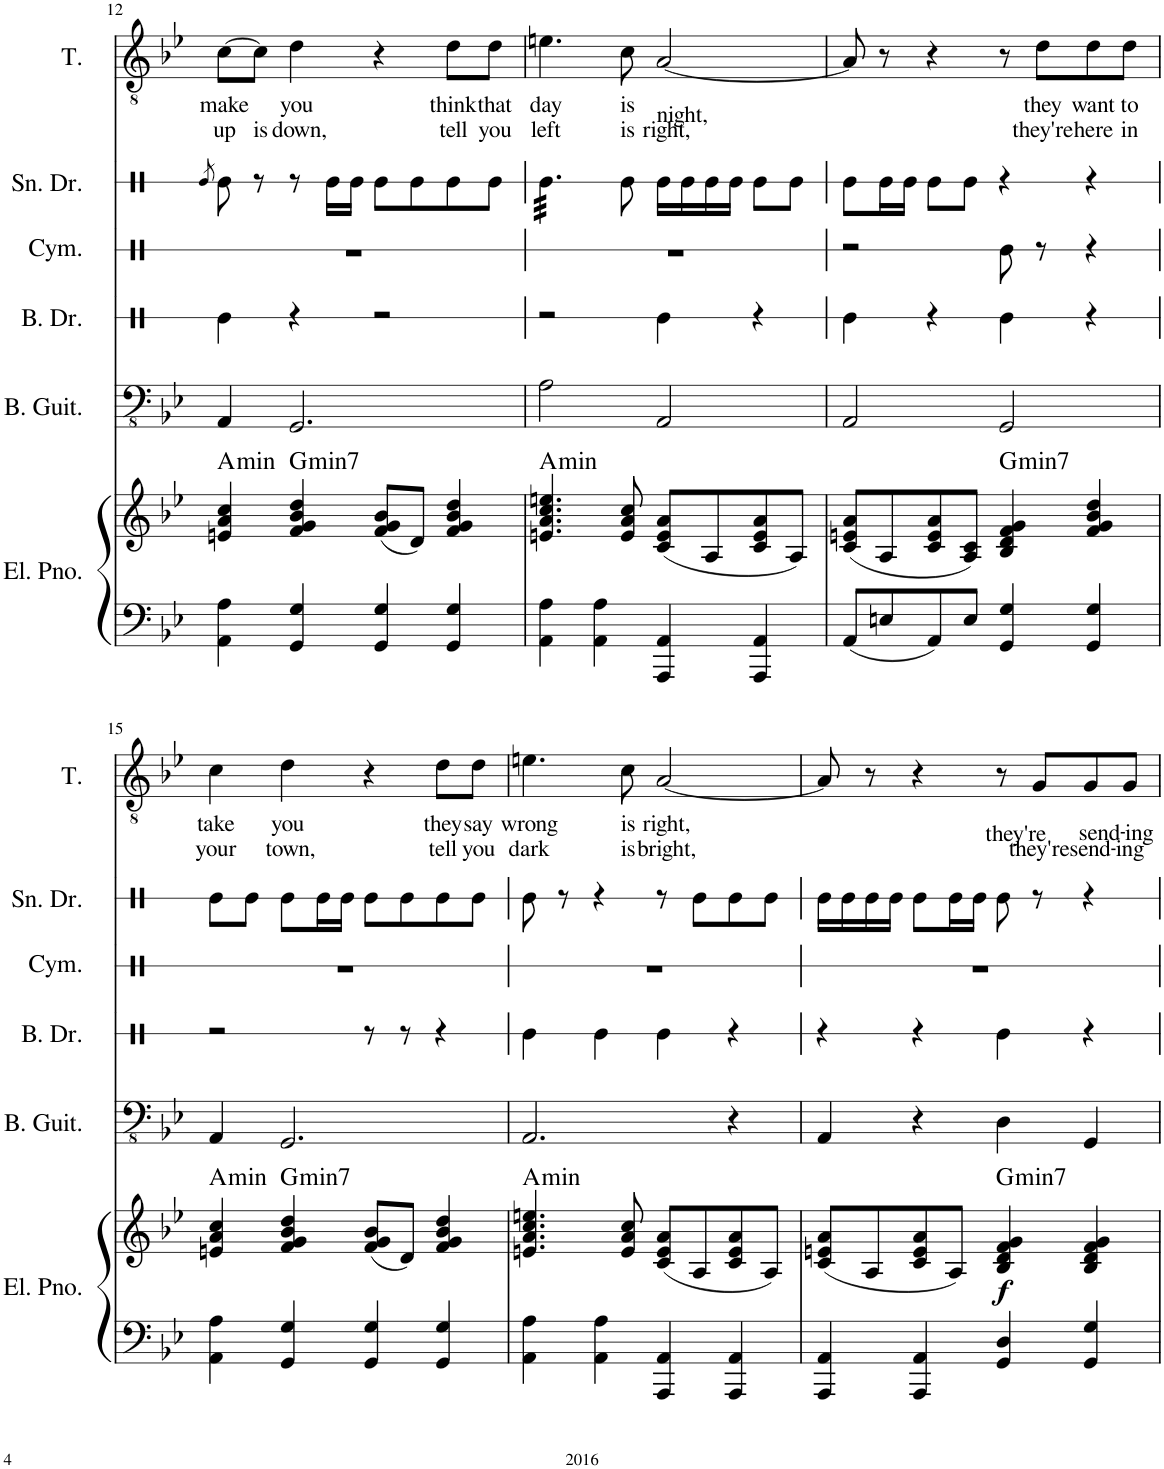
**kern	**kern	**dynam	**harte	**kern	**kern	**kern	**kern	**kern	**text	**text
*part6	*part6	*part6	*part6	*part5	*part4	*part3	*part2	*part1	*part1	*part1
*staff7	*staff6	*staff6/7	*	*staff5	*staff4	*staff3	*staff2	*staff1	*staff1	*staff1
*I"Electric Piano	*	*	*	*I"Bass Guitar	*I"Bass Drum	*I"Cymbal	*I"Snare Drum	*I"Tenor	*	*
*I'El. Pno.	*	*	*	*I'B. Guit.	*I'B. Dr.	*I'Cym.	*I'Sn. Dr.	*I'T.	*	*
!!LO:PB:g=z
*clefF4	*clefG2	*	*	*clefFv4	*clefX	*clefX	*clefX	*clefGv2	*	*
*k[b-e-]	*k[b-e-]	*	*	*k[b-e-]	*k[]	*k[]	*k[]	*k[b-e-]	*	*
*M4/4	*M4/4	*	*	*M4/4	*M4/4	*M4/4	*M4/4	*M4/4	*	*
=12	=12	=12	=12	=12	=12	=12	=12	=12	=12	=12
.	.	.	.	.	.	.	8qRe/	.	.	.
!	!	!	!LO:H:kt=min	!	!	!	!	!	!LO:LY:b	!LO:LY:b
4AA\ 4A\	4en/ 4a/ 4cc/	.	A:min	4AAA/	4Re\	1r	8Re\	[8c\L	make	up
!	!	!	!	!	!	!	!	!	!	!LO:LY:b
.	.	.	.	.	.	.	8r	8c\J]	.	is
!	!	!	!LO:H:kt=min7	!	!	!	!	!	!LO:LY:b	!LO:LY:b
4GG/ 4G/	4f/ 4g/ 4b-/ 4dd/	.	G:min7	2.GGG/	4r	.	8r	4d\	you	down,
.	.	.	.	.	.	.	16Re\LL	.	.	.
.	.	.	.	.	.	.	16Re\JJ	.	.	.
4GG/ 4G/	(8f/ 8g/ 8b-/L	.	.	.	2r	.	8Re\L	4r	.	.
.	8d/J)	.	.	.	.	.	8Re\	.	.	.
!	!	!	!	!	!	!	!	!	!LO:LY:b	!LO:LY:b
4GG/ 4G/	4f/ 4g/ 4b-/ 4dd/	.	.	.	.	.	8Re\	8d\L	think	tell
!	!	!	!	!	!	!	!	!	!LO:LY:b	!LO:LY:b
.	.	.	.	.	.	.	8Re\J	8d\J	that	you
=13	=13	=13	=13	=13	=13	=13	=13	=13	=13	=13
!	!	!	!LO:H:kt=min	!	!	!	!	!	!LO:LY:b	!LO:LY:b
*	*	*	*	*	*	*	*tremolo	*	*	*
4AA\ 4A\	4.en/ 4.a/ 4.cc/ 4.een/	.	A:min	2AA\	2r	1r	32Re\LLL	4.en\	day	left
.	.	.	.	.	.	.	32Re\	.	.	.
.	.	.	.	.	.	.	32Re\	.	.	.
.	.	.	.	.	.	.	32Re\	.	.	.
.	.	.	.	.	.	.	32Re\	.	.	.
.	.	.	.	.	.	.	32Re\	.	.	.
.	.	.	.	.	.	.	32Re\	.	.	.
.	.	.	.	.	.	.	32Re\	.	.	.
4AA\ 4A\	.	.	.	.	.	.	32Re\	.	.	.
.	.	.	.	.	.	.	32Re\	.	.	.
.	.	.	.	.	.	.	32Re\	.	.	.
.	.	.	.	.	.	.	32Re\JJJ	.	.	.
*	*	*	*	*	*	*	*Xtremolo	*	*	*
!	!	!	!	!	!	!	!	!	!LO:LY:b	!LO:LY:b
.	8e/ 8a/ 8cc/	.	.	.	.	.	8Re\	8c\	is	is
!	!	!	!	!	!	!	!	!	!LO:LY:b	!LO:LY:b
4AAA/ 4AA/	(8c/ 8e/ 8a/L	.	.	2AAA/	4Re\	.	16Re\LL	[2A/	night,	right,
.	.	.	.	.	.	.	16Re\	.	.	.
.	8A/	.	.	.	.	.	16Re\	.	.	.
.	.	.	.	.	.	.	16Re\JJ	.	.	.
4AAA/ 4AA/	8c/ 8e/ 8a/	.	.	.	4r	.	8Re\L	.	.	.
.	8A/J)	.	.	.	.	.	8Re\J	.	.	.
=14	=14	=14	=14	=14	=14	=14	=14	=14	=14	=14
8AA/L	(8c/ 8en/ 8a/L	.	.	2AAA/	4Re\	2r	8Re\L	8A/]	.	.
8En/	8A/	.	.	.	.	.	16Re\L	8r	.	.
.	.	.	.	.	.	.	16Re\JJ	.	.	.
8AA/	8c/ 8e/ 8a/	.	.	.	4r	.	8Re\L	4r	.	.
8E/J	8A/ 8c/J)	.	.	.	.	.	8Re\J	.	.	.
!	!	!	!LO:H:kt=min7	!	!	!	!	!	!	!
4GG/ 4G/	4B-/ 4d/ 4f/ 4g/	.	G:min7	2GGG/	4Re\	8Re\	4r	8r	.	.
!	!	!	!	!	!	!	!	!	!LO:LY:b	!LO:LY:b
.	.	.	.	.	.	8r	.	8d\L	they	they're
!	!	!	!	!	!	!	!	!	!LO:LY:b	!LO:LY:b
4GG/ 4G/	4f/ 4g/ 4b-/ 4dd/	.	.	.	4r	4r	4r	8d\	want	here
!	!	!	!	!	!	!	!	!	!LO:LY:b	!LO:LY:b
.	.	.	.	.	.	.	.	8d\J	to	in
!!LO:LB:g=z
=15	=15	=15	=15	=15	=15	=15	=15	=15	=15	=15
!	!	!	!LO:H:kt=min	!	!	!	!	!	!LO:LY:b	!LO:LY:b
4AA\ 4A\	4en/ 4a/ 4cc/	.	A:min	4AAA/	2r	1r	8Re\L	4c\	take	your
.	.	.	.	.	.	.	8Re\J	.	.	.
!	!	!	!LO:H:kt=min7	!	!	!	!	!	!LO:LY:b	!LO:LY:b
4GG/ 4G/	4f/ 4g/ 4b-/ 4dd/	.	G:min7	2.GGG/	.	.	8Re\L	4d\	you	town,
.	.	.	.	.	.	.	16Re\L	.	.	.
.	.	.	.	.	.	.	16Re\JJ	.	.	.
4GG/ 4G/	(8f/ 8g/ 8b-/L	.	.	.	8r	.	8Re\L	4r	.	.
.	8d/J)	.	.	.	8r	.	8Re\	.	.	.
!	!	!	!	!	!	!	!	!	!LO:LY:b	!LO:LY:b
4GG/ 4G/	4f/ 4g/ 4b-/ 4dd/	.	.	.	4r	.	8Re\	8d\L	they	tell
!	!	!	!	!	!	!	!	!	!LO:LY:b	!LO:LY:b
.	.	.	.	.	.	.	8Re\J	8d\J	say	you
=16	=16	=16	=16	=16	=16	=16	=16	=16	=16	=16
!	!	!	!LO:H:kt=min	!	!	!	!	!	!LO:LY:b	!LO:LY:b
4AA\ 4A\	4.en/ 4.a/ 4.cc/ 4.een/	.	A:min	2.AAA/	4Re\	1r	8Re\	4.en\	wrong	dark
.	.	.	.	.	.	.	8r	.	.	.
4AA\ 4A\	.	.	.	.	4Re\	.	4r	.	.	.
!	!	!	!	!	!	!	!	!	!LO:LY:b	!LO:LY:b
.	8e/ 8a/ 8cc/	.	.	.	.	.	.	8c\	is	is
!	!	!	!	!	!	!	!	!	!LO:LY:b	!LO:LY:b
4AAA/ 4AA/	(8c/ 8e/ 8a/L	.	.	.	4Re\	.	8r	[2A/	right,	bright,
.	8A/	.	.	.	.	.	8Re\L	.	.	.
4AAA/ 4AA/	8c/ 8e/ 8a/	.	.	4r	4r	.	8Re\	.	.	.
.	8A/J)	.	.	.	.	.	8Re\J	.	.	.
=17	=17	=17	=17	=17	=17	=17	=17	=17	=17	=17
4AAA/ 4AA/	(8c/ 8en/ 8a/L	.	.	4AAA/	4r	1r	16Re\LL	8A/]	.	.
.	.	.	.	.	.	.	16Re\	.	.	.
.	8A/	.	.	.	.	.	16Re\	8r	.	.
.	.	.	.	.	.	.	16Re\JJ	.	.	.
4AAA/ 4AA/	8c/ 8e/ 8a/	.	.	4r	4r	.	8Re\L	4r	.	.
.	8A/J)	.	.	.	.	.	16Re\L	.	.	.
.	.	.	.	.	.	.	16Re\JJ	.	.	.
!	!	!LO:DY:b	!LO:H:kt=min7	!	!	!	!	!	!	!
4GG/ 4D/	4B-/ 4d/ 4f/ 4g/	f	G:min7	4DD\	4Re\	.	8Re\	8r	.	.
!	!	!	!	!	!	!	!	!	!LO:LY:b	!LO:LY:b
.	.	.	.	.	.	.	8r	8G/L	they're	they're
!	!	!	!	!	!	!	!	!	!LO:LY:b	!LO:LY:b
4GG/ 4G/	4B-/ 4d/ 4f/ 4g/	.	.	4GGG/	4r	.	4r	8G/	send-	send-
!	!	!	!	!	!	!	!	!	!LO:LY:b	!LO:LY:b
.	.	.	.	.	.	.	.	8G/J	-ing	-ing
=	=	=	=	=	=	=	=	=	=	=
*-	*-	*-	*-	*-	*-	*-	*-	*-	*-	*-
